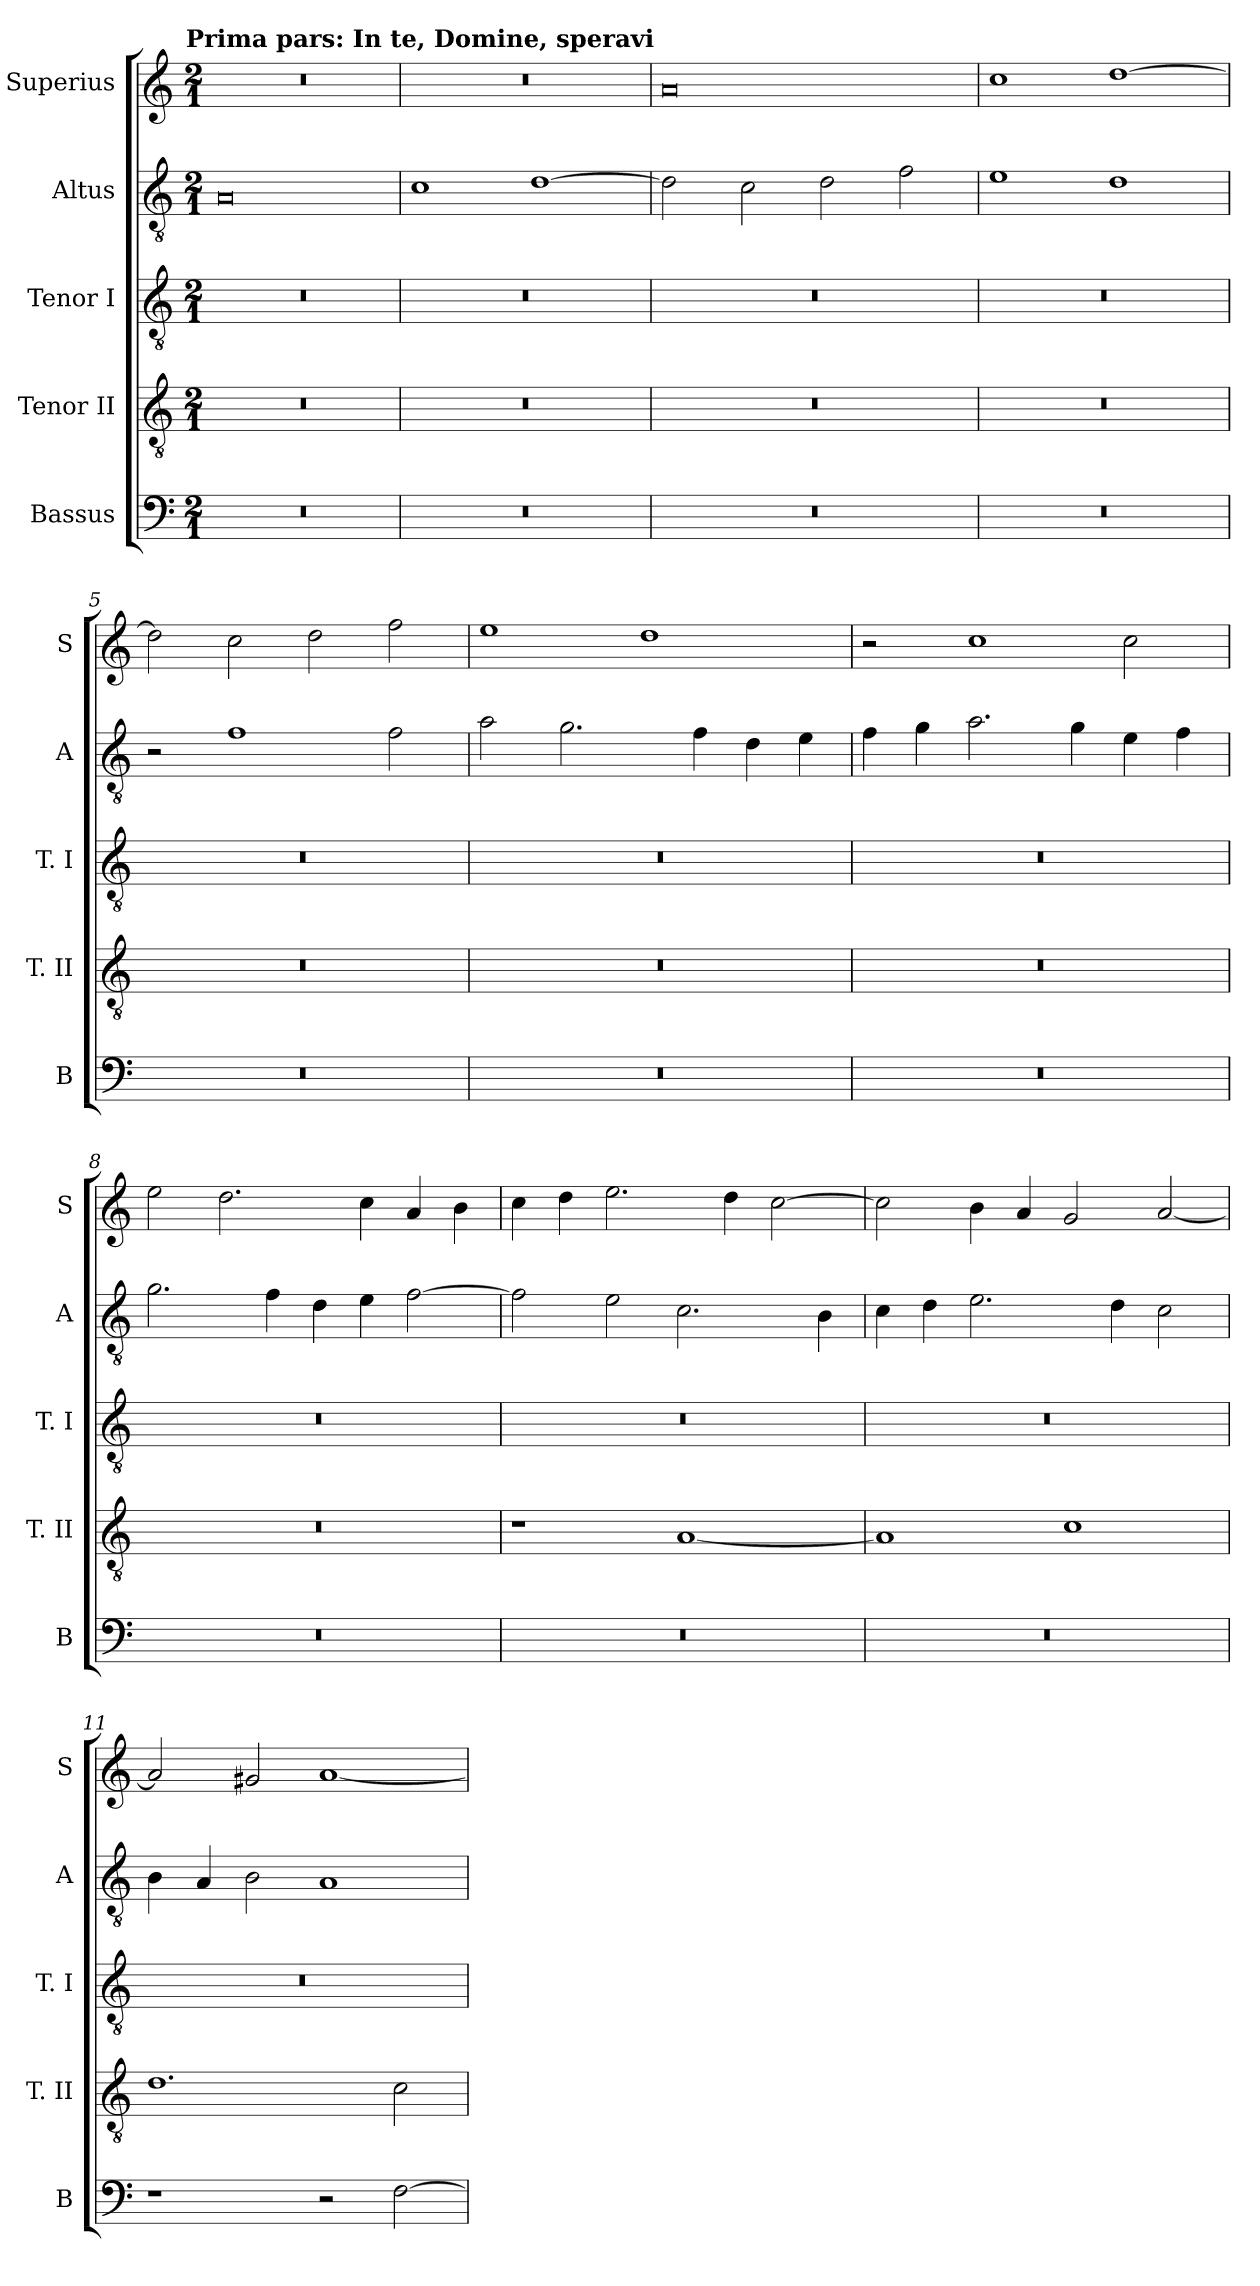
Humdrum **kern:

**kern	**kern	**kern	**kern	**kern
*part5	*part4	*part3	*part2	*part1
*staff5	*staff4	*staff3	*staff2	*staff1
*I"Bassus	*I"Tenor II	*I"Tenor I	*I"Altus	*I"Superius
*I'B	*I'T. II	*I'T. I	*I'A	*I'S
*clefF4	*clefGv2	*clefGv2	*clefGv2	*clefG2
*k[]	*k[]	*k[]	*k[]	*k[]
*C:	*C:	*C:	*C:	*C:
!!LO:TX:omd:t=Prima pars&colon; In te, Domine, speravi
*M2/1	*M2/1	*M2/1	*M2/1	*M2/1
=1	=1	=1	=1	=1
0r	0r	0r	0A	0r
=2	=2	=2	=2	=2
0r	0r	0r	1c	0r
.	.	.	[1d	.
=3	=3	=3	=3	=3
0r	0r	0r	2d]	0a
.	.	.	2c	.
.	.	.	2d	.
.	.	.	2f	.
=4	=4	=4	=4	=4
0r	0r	0r	1e	1cc
.	.	.	1d	[1dd
=5	=5	=5	=5	=5
0r	0r	0r	2r	2dd]
.	.	.	1f	2cc
.	.	.	.	2dd
.	.	.	2f	2ff
=6	=6	=6	=6	=6
0r	0r	0r	2a	1ee
.	.	.	2.g	.
.	.	.	.	1dd
.	.	.	4f	.
.	.	.	4d	.
.	.	.	4e	.
=7	=7	=7	=7	=7
0r	0r	0r	4f	2r
.	.	.	4g	.
.	.	.	2.a	1cc
.	.	.	4g	.
.	.	.	4e	2cc
.	.	.	4f	.
=8	=8	=8	=8	=8
0r	0r	0r	2.g	2ee
.	.	.	.	2.dd
.	.	.	4f	.
.	.	.	4d	.
.	.	.	4e	4cc
.	.	.	[2f	4a
.	.	.	.	4b
=9	=9	=9	=9	=9
0r	1r	0r	2f]	4cc
.	.	.	.	4dd
.	.	.	2e	2.ee
.	[1A	.	2.c	.
.	.	.	.	4dd
.	.	.	.	[2cc
.	.	.	4B	.
=10	=10	=10	=10	=10
0r	1A]	0r	4c	2cc]
.	.	.	4d	.
.	.	.	2.e	4b
.	.	.	.	4a
.	1c	.	.	2g
.	.	.	4d	.
.	.	.	2c	[2a
=11	=11	=11	=11	=11
1r	1.d	0r	4B	2a]
.	.	.	4A	.
.	.	.	2B	2g#X
2r	.	.	1A	[1a
[2F	2c	.	.	.
=	=	=	=	=
*-	*-	*-	*-	*-
